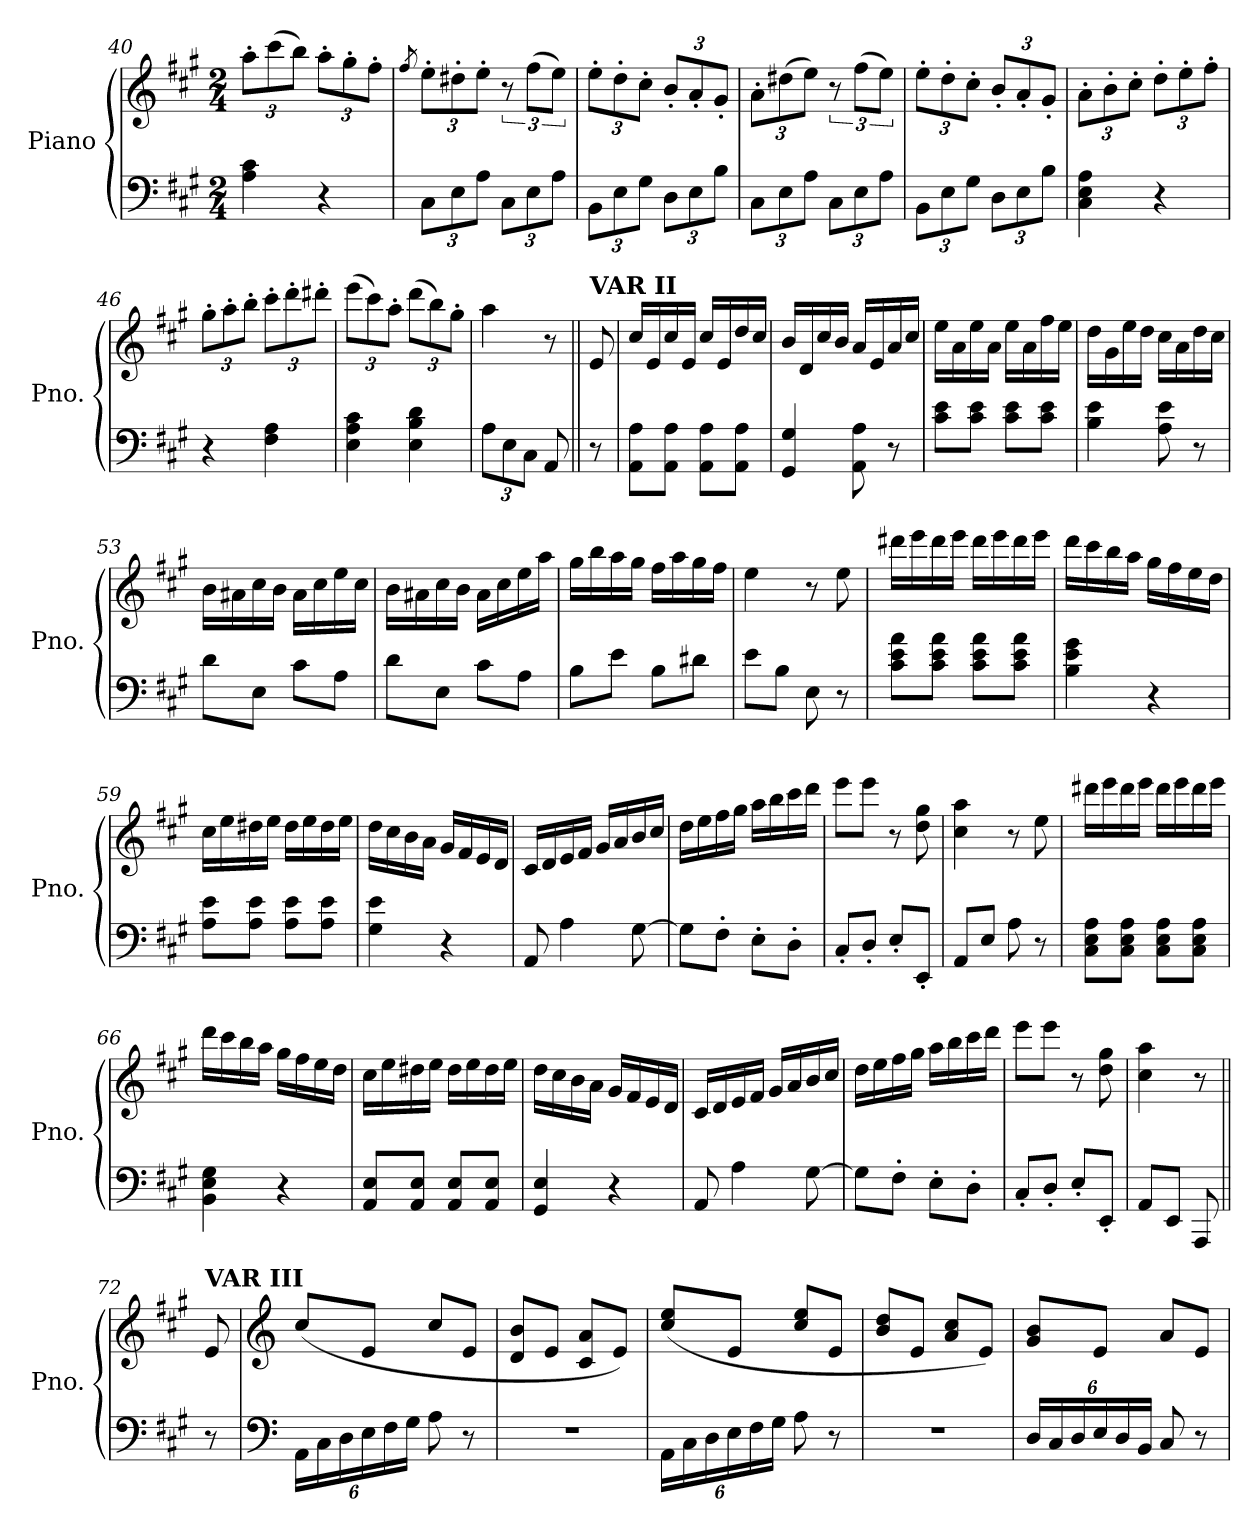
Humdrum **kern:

**kern	**kern
*part1	*part1
*staff2	*staff1
*I"Piano	*
*I'Pno.	*
*clefF4	*clefG2
*k[f#c#g#]	*k[f#c#g#]
*A:	*A:
*M2/4	*M2/4
*	*Xbrackettup
=40	=40
4A\ 4c#\	12aa'\L
.	(>12ccc#\
.	12bb\J)
4r	12aa'\L
.	12gg#'\
.	12ff#'\J
=41	=41
.	8qff#/
*Xbrackettup	*
12C#\L	12ee'\L
12E\	12dd#X'\
12A\J	12ee'\J
*	*brackettup
12C#\L	12r
12E\	(>12ff#\L
12A\J	12ee\J)
=42	=42
*	*Xbrackettup
12BB\L	12ee'\L
12E\	12dd'\
12G#\J	12cc#'\J
12D\L	12b'/L
12E\	12a'/
12B\J	12g#'/J
=43	=43
12C#\L	12a'\L
12E\	(>12dd#X\
12A\J	12ee\J)
*	*brackettup
12C#\L	12r
12E\	(>12ff#\L
12A\J	12ee\J)
=44	=44
*	*Xbrackettup
12BB\L	12ee'\L
12E\	12dd'\
12G#\J	12cc#'\J
12D\L	12b'/L
12E\	12a'/
12B\J	12g#'/J
!!LO:LB:g=z
=45	=45
4C#\ 4E\ 4A\	12a'\L
.	12b'\
.	12cc#'\J
4r	12dd'\L
.	12ee'\
.	12ff#'\J
=46	=46
4r	12gg#'\L
.	12aa'\
.	12bb'\J
4F#\ 4A\	12ccc#'\L
.	12ddd'\
.	12ddd#X'\J
=47	=47
4E\ 4A\ 4c#\	(>12eee\L
.	12ccc#\)
.	12aa'\J
4E\ 4B\ 4d\	(>12ddd\L
.	12bb\)
.	12gg#'\J
=48	=48
12A\L	4aa\
12E\	.
12C#\J	.
8AA/	8r
=48X2||	=48X2||
!	!LO:TX:a:B:t=VAR II
8r	8e/
=49	=49
8AA\ 8A\L	16cc#/LL
.	16e/
8AA\ 8A\J	16cc#/
.	16e/JJ
8AA\ 8A\L	16cc#/LL
.	16e/
8AA\ 8A\J	16dd/
.	16cc#/JJ
=50	=50
4GG#/ 4G#/	16b/LL
.	16d/
.	16cc#/
.	16b/JJ
8AA\ 8A\	16a/LL
.	16e/
8r	16a/
.	16cc#/JJ
!!LO:LB:g=z
=51	=51
8c#\ 8e\L	16ee\LL
.	16a\
8c#\ 8e\J	16ee\
.	16a\JJ
8c#\ 8e\L	16ee\LL
.	16a\
8c#\ 8e\J	16ff#\
.	16ee\JJ
=52	=52
4B\ 4e\	16dd\LL
.	16g#\
.	16ee\
.	16dd\JJ
8A\ 8e\	16cc#\LL
.	16a\
8r	16dd\
.	16cc#\JJ
=53	=53
8d\L	16b\LL
.	16a#X\
8E\J	16cc#\
.	16b\JJ
8c#\L	16a#\LL
.	16cc#\
8A\J	16ee\
.	16cc#\JJ
=54	=54
8d\L	16b\LL
.	16a#X\
8E\J	16cc#\
.	16b\JJ
8c#\L	16a#\LL
.	16cc#\
8A\J	16ee\
.	16aa\JJ
=55	=55
8B\L	16gg#\LL
.	16bb\
8e\J	16aa\
.	16gg#\JJ
8B\L	16ff#\LL
.	16aa\
8d#X\J	16gg#\
.	16ff#\JJ
=56	=56
8e\L	4ee\
8B\J	.
8E\	8r
8r	8ee\
!!LO:LB:g=z
=57	=57
8c#\ 8e\ 8a\L	16ddd#X\LL
.	16eee\
8c#\ 8e\ 8a\J	16ddd#\
.	16eee\JJ
8c#\ 8e\ 8a\L	16ddd#\LL
.	16eee\
8c#\ 8e\ 8a\J	16ddd#\
.	16eee\JJ
=58	=58
4B\ 4e\ 4g#\	16ddd\LL
.	16ccc#\
.	16bb\
.	16aa\JJ
4r	16gg#\LL
.	16ff#\
.	16ee\
.	16dd\JJ
=59	=59
8A\ 8e\L	16cc#\LL
.	16ee\
8A\ 8e\J	16dd#X\
.	16ee\JJ
8A\ 8e\L	16dd#\LL
.	16ee\
8A\ 8e\J	16dd#\
.	16ee\JJ
=60	=60
4G#\ 4e\	16dd\LL
.	16cc#\
.	16b\
.	16a\JJ
4r	16g#/LL
.	16f#/
.	16e/
.	16d/JJ
=61	=61
8AA/	16c#/LL
.	16d/
4A\	16e/
.	16f#/JJ
.	16g#/LL
.	16a/
[8G#\	16b/
.	16cc#/JJ
!!LO:LB:g=z
=62	=62
8G#\L]	16dd\LL
.	16ee\
8F#'\J	16ff#\
.	16gg#\JJ
8E'\L	16aa\LL
.	16bb\
8D'\J	16ccc#\
.	16ddd\JJ
=63	=63
8C#'/L	8eee\L
8D'/J	8eee\J
8E'/L	8r
8EE'/J	8dd\ 8gg#\
=64	=64
8AA/L	4cc#\ 4aa\
8E/J	.
8A\	8r
8r	8ee\
=65	=65
8C#\ 8E\ 8A\L	16ddd#X\LL
.	16eee\
8C#\ 8E\ 8A\J	16ddd#\
.	16eee\JJ
8C#\ 8E\ 8A\L	16ddd#\LL
.	16eee\
8C#\ 8E\ 8A\J	16ddd#\
.	16eee\JJ
=66	=66
4BB\ 4E\ 4G#\	16ddd\LL
.	16ccc#\
.	16bb\
.	16aa\JJ
4r	16gg#\LL
.	16ff#\
.	16ee\
.	16dd\JJ
=67	=67
8AA/ 8E/L	16cc#\LL
.	16ee\
8AA/ 8E/J	16dd#X\
.	16ee\JJ
8AA/ 8E/L	16dd#\LL
.	16ee\
8AA/ 8E/J	16dd#\
.	16ee\JJ
!!LO:LB:g=z
=68	=68
4GG#/ 4E/	16dd\LL
.	16cc#\
.	16b\
.	16a\JJ
4r	16g#/LL
.	16f#/
.	16e/
.	16d/JJ
=69	=69
8AA/	16c#/LL
.	16d/
4A\	16e/
.	16f#/JJ
.	16g#/LL
.	16a/
[8G#\	16b/
.	16cc#/JJ
=70	=70
8G#\L]	16dd\LL
.	16ee\
8F#'\J	16ff#\
.	16gg#\JJ
8E'\L	16aa\LL
.	16bb\
8D'\J	16ccc#\
.	16ddd\JJ
=71	=71
8C#'/L	8eee\L
8D'/J	8eee\J
8E'/L	8r
8EE'/J	8dd\ 8gg#\
=72	=72
8AA/L	4cc#\ 4aa\
8EE/J	.
8AAA/	8r
=72X3||	=72X3||
!	!LO:TX:a:B:t=VAR III
8r	8e/
=73	=73
*clefF4	*clefG2
24AA\LL	(>8cc#/L
24C#\	.
24D\	.
24E\	8e/J
24F#\	.
24G#\JJ	.
8A\	8cc#/L
8r	8e/J
!!LO:PB:g=z
=74	=74
2r	8d/ 8b/L
.	8e/J
.	8c#/ 8a/L
.	8e/J)
=75	=75
24AA\LL	(>8cc#/ 8ee/L
24C#\	.
24D\	.
24E\	8e/J
24F#\	.
24G#\JJ	.
8A\	8cc#/ 8ee/L
8r	8e/J
=76	=76
2r	8b/ 8dd/L
.	8e/J
.	8a/ 8cc#/L
.	8e/J)
=77	=77
24D/LL	8g#/ 8b/L
24C#/	.
24D/	.
24E/	8e/J
24D/	.
24BB/JJ	.
8C#/	8a/L
8r	8e/J
=	=
*-	*-
